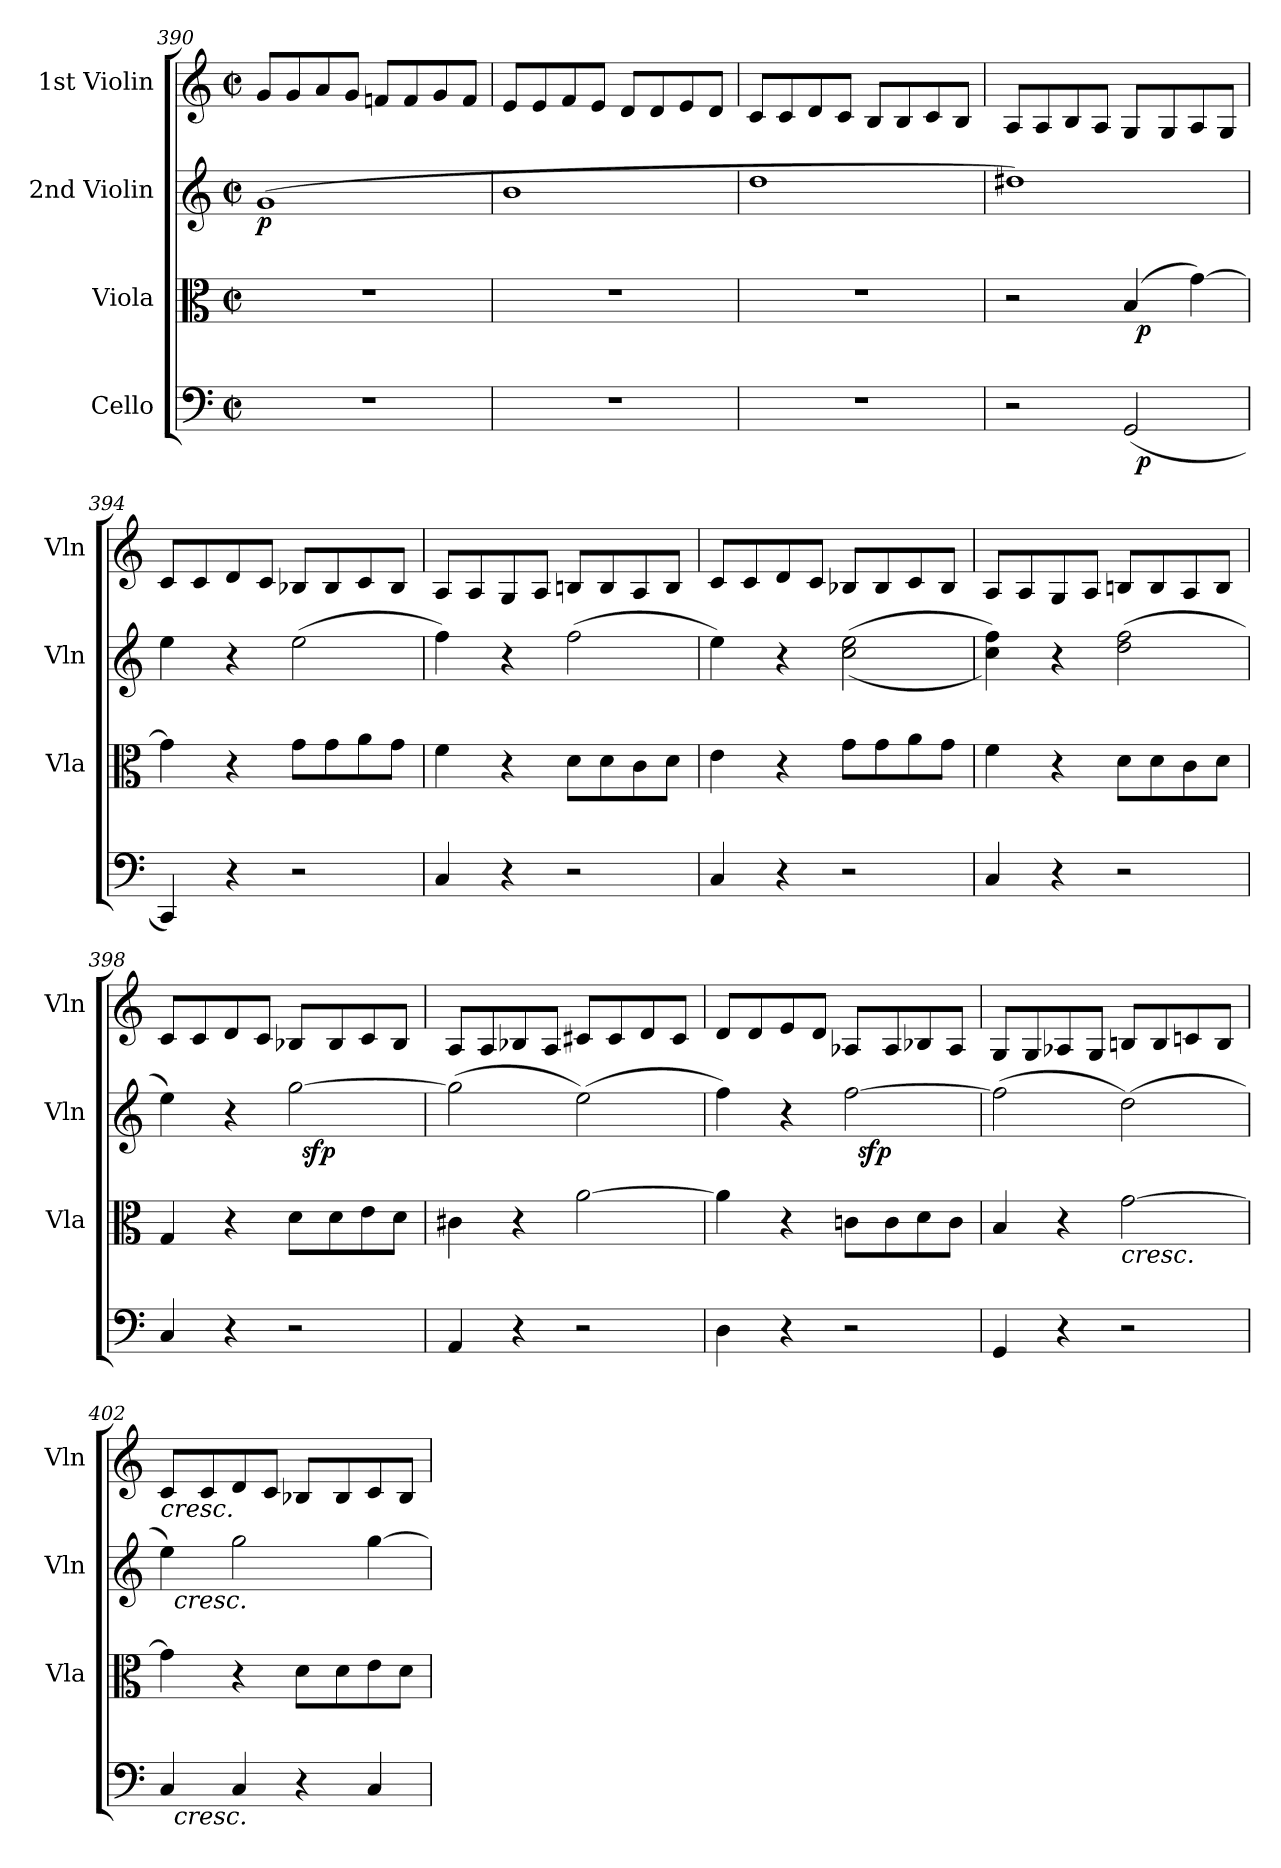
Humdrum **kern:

**kern	**dynam	**kern	**dynam	**kern	**dynam	**kern
*part4	*part4	*part3	*part3	*part2	*part2	*part1
*staff4	*staff4	*staff3	*staff3	*staff2	*staff2	*staff1
*I"Cello	*	*I"Viola	*	*I"2nd Violin	*	*I"1st Violin
*	*	*I'Vla	*	*I'Vln	*	*I'Vln
*clefF4	*	*clefC3	*	*clefG2	*	*clefG2
*k[]	*	*k[]	*	*k[]	*	*k[]
*C:	*	*C:	*	*C:	*	*C:
*M2/2	*	*M2/2	*	*M2/2	*	*M2/2
*met(c|)	*	*met(c|)	*	*met(c|)	*	*met(c|)
=390	=390	=390	=390	=390	=390	=390
!	!	!	!	!	!LO:DY:b	!
1r	.	1r	.	(>1g	p	8g/L
.	.	.	.	.	.	8g/
.	.	.	.	.	.	8a/
.	.	.	.	.	.	8g/J
.	.	.	.	.	.	8fn/L
.	.	.	.	.	.	8f/
.	.	.	.	.	.	8g/
.	.	.	.	.	.	8f/J
=391	=391	=391	=391	=391	=391	=391
1r	.	1r	.	1b	.	8e/L
.	.	.	.	.	.	8e/
.	.	.	.	.	.	8f/
.	.	.	.	.	.	8e/J
.	.	.	.	.	.	8d/L
.	.	.	.	.	.	8d/
.	.	.	.	.	.	8e/
.	.	.	.	.	.	8d/J
=392	=392	=392	=392	=392	=392	=392
1r	.	1r	.	1dd	.	8c/L
.	.	.	.	.	.	8c/
.	.	.	.	.	.	8d/
.	.	.	.	.	.	8c/J
.	.	.	.	.	.	8B/L
.	.	.	.	.	.	8B/
.	.	.	.	.	.	8c/
.	.	.	.	.	.	8B/J
!!LO:PB:g=z
=393	=393	=393	=393	=393	=393	=393
*^	*	*^	*	*	*	*
2r	2ryy	.	2r	2ryy	.	1dd#X)	.	8A/L
.	.	.	.	.	.	.	.	8A/
.	.	.	.	.	.	.	.	8B/
.	.	.	.	.	.	.	.	8A/J
(<2GG/	32ryy	.	(4B/	32ryy	.	.	.	8G/L
!	!	!LO:DY:b	!	!	!LO:DY:b	!	!	!
.	4...ryy	p	.	4...ryy	p	.	.	.
.	.	.	.	.	.	.	.	8G/
.	.	.	[4g\)	.	.	.	.	8A/
.	.	.	.	.	.	.	.	8G/J
*v	*v	*	*	*	*	*	*	*
*	*	*v	*v	*	*	*	*
=394	=394	=394	=394	=394	=394	=394
4CC/)	.	4g\]	.	4ee\	.	8c/L
.	.	.	.	.	.	8c/
4r	.	4r	.	4r	.	8d/
.	.	.	.	.	.	8c/J
2r	.	8g\L	.	(>2ee\	.	8B-X/L
.	.	8g\	.	.	.	8B-/
.	.	8a\	.	.	.	8c/
.	.	8g\J	.	.	.	8B-/J
=395	=395	=395	=395	=395	=395	=395
4C/	.	4f\	.	4ff\)	.	8A/L
.	.	.	.	.	.	8A/
4r	.	4r	.	4r	.	8G/
.	.	.	.	.	.	8A/J
2r	.	8d\L	.	(>2ff\	.	8Bn/L
.	.	8d\	.	.	.	8B/
.	.	8c\	.	.	.	8A/
.	.	8d\J	.	.	.	8B/J
=396	=396	=396	=396	=396	=396	=396
4C/	.	4e\	.	4ee\)	.	8c/L
.	.	.	.	.	.	8c/
4r	.	4r	.	4r	.	8d/
.	.	.	.	.	.	8c/J
2r	.	8g\L	.	(>(2cc\ 2ee\	.	8B-X/L
.	.	8g\	.	.	.	8B-/
.	.	8a\	.	.	.	8c/
.	.	8g\J	.	.	.	8B-/J
=397	=397	=397	=397	=397	=397	=397
4C/	.	4f\	.	4cc\ 4ff\))	.	8A/L
.	.	.	.	.	.	8A/
4r	.	4r	.	4r	.	8G/
.	.	.	.	.	.	8A/J
2r	.	8d\L	.	(>2dd\ 2ff\	.	8Bn/L
.	.	8d\	.	.	.	8B/
.	.	8c\	.	.	.	8A/
.	.	8d\J	.	.	.	8B/J
=398	=398	=398	=398	=398	=398	=398
*	*	*	*	*^	*	*
4C/	.	4G/	.	4ee\)	2ryy	.	8c/L
.	.	.	.	.	.	.	8c/
4r	.	4r	.	4r	.	.	8d/
.	.	.	.	.	.	.	8c/J
2r	.	8d\L	.	[2gg\	32ryy	.	8B-X/L
!	!	!	!	!	!	!LO:DY:b	!
.	.	.	.	.	4...ryy	sfp	.
.	.	8d\	.	.	.	.	8B-/
.	.	8e\	.	.	.	.	8c/
.	.	8d\J	.	.	.	.	8B-/J
*	*	*	*	*v	*v	*	*
=399	=399	=399	=399	=399	=399	=399
4AA/	.	4c#X\	.	(>2gg\]	.	8A/L
.	.	.	.	.	.	8A/
4r	.	4r	.	.	.	8B-X/
.	.	.	.	.	.	8A/J
2r	.	[2a\	.	(>2ee\)	.	8c#X/L
.	.	.	.	.	.	8c#/
.	.	.	.	.	.	8d/
.	.	.	.	.	.	8c#/J
!!LO:LB:g=z
=400	=400	=400	=400	=400	=400	=400
*	*	*	*	*^	*	*
4D\	.	4a\]	.	4ff\)	2ryy	.	8d/L
.	.	.	.	.	.	.	8d/
4r	.	4r	.	4r	.	.	8e/
.	.	.	.	.	.	.	8d/J
2r	.	8cn\L	.	[2ff\	32ryy	.	8A-X/L
!	!	!	!	!	!	!LO:DY:b	!
.	.	.	.	.	4...ryy	sfp	.
.	.	8c\	.	.	.	.	8A-/
.	.	8d\	.	.	.	.	8B-X/
.	.	8c\J	.	.	.	.	8A-/J
*	*	*	*	*v	*v	*	*
=401	=401	=401	=401	=401	=401	=401
4GG/	.	4B/	.	(>2ff\]	.	8G/L
.	.	.	.	.	.	8G/
4r	.	4r	.	.	.	8A-X/
.	.	.	.	.	.	8G/J
!	!	!LO:TX:b:i:t=cresc.	!	!	!	!
2r	.	[2g\	.	(>2dd\)	.	8Bn/L
.	.	.	.	.	.	8B/
.	.	.	.	.	.	8cn/
.	.	.	.	.	.	8B/J
=402	=402	=402	=402	=402	=402	=402
!	!	!	!	!	!	!LO:TX:b:i:t=cresc.
*^	*	*	*	*^	*	*
4C/	32ryy	.	4g\]	.	4ee\)	32ryy	.	8c/L
!	!	!	!	!	!	!LO:TX:b:i:t=cresc.	!	!
!	!LO:TX:b:i:t=cresc.	!	!	!	!	!	!	!
.	2ryy	.	.	.	.	2ryy	.	.
.	.	.	.	.	.	.	.	8c/
4C/	.	.	4r	.	2gg\	.	.	8d/
.	.	.	.	.	.	.	.	8c/J
4r	.	.	8d\L	.	.	.	.	8B-X/L
.	4...ryy	.	.	.	.	4...ryy	.	.
.	.	.	8d\	.	.	.	.	8B-/
4C/	.	.	8e\	.	[4gg\	.	.	8c/
.	.	.	8d\J	.	.	.	.	8B-/J
*v	*v	*	*	*	*v	*v	*	*
=	=	=	=	=	=	=
*-	*-	*-	*-	*-	*-	*-
